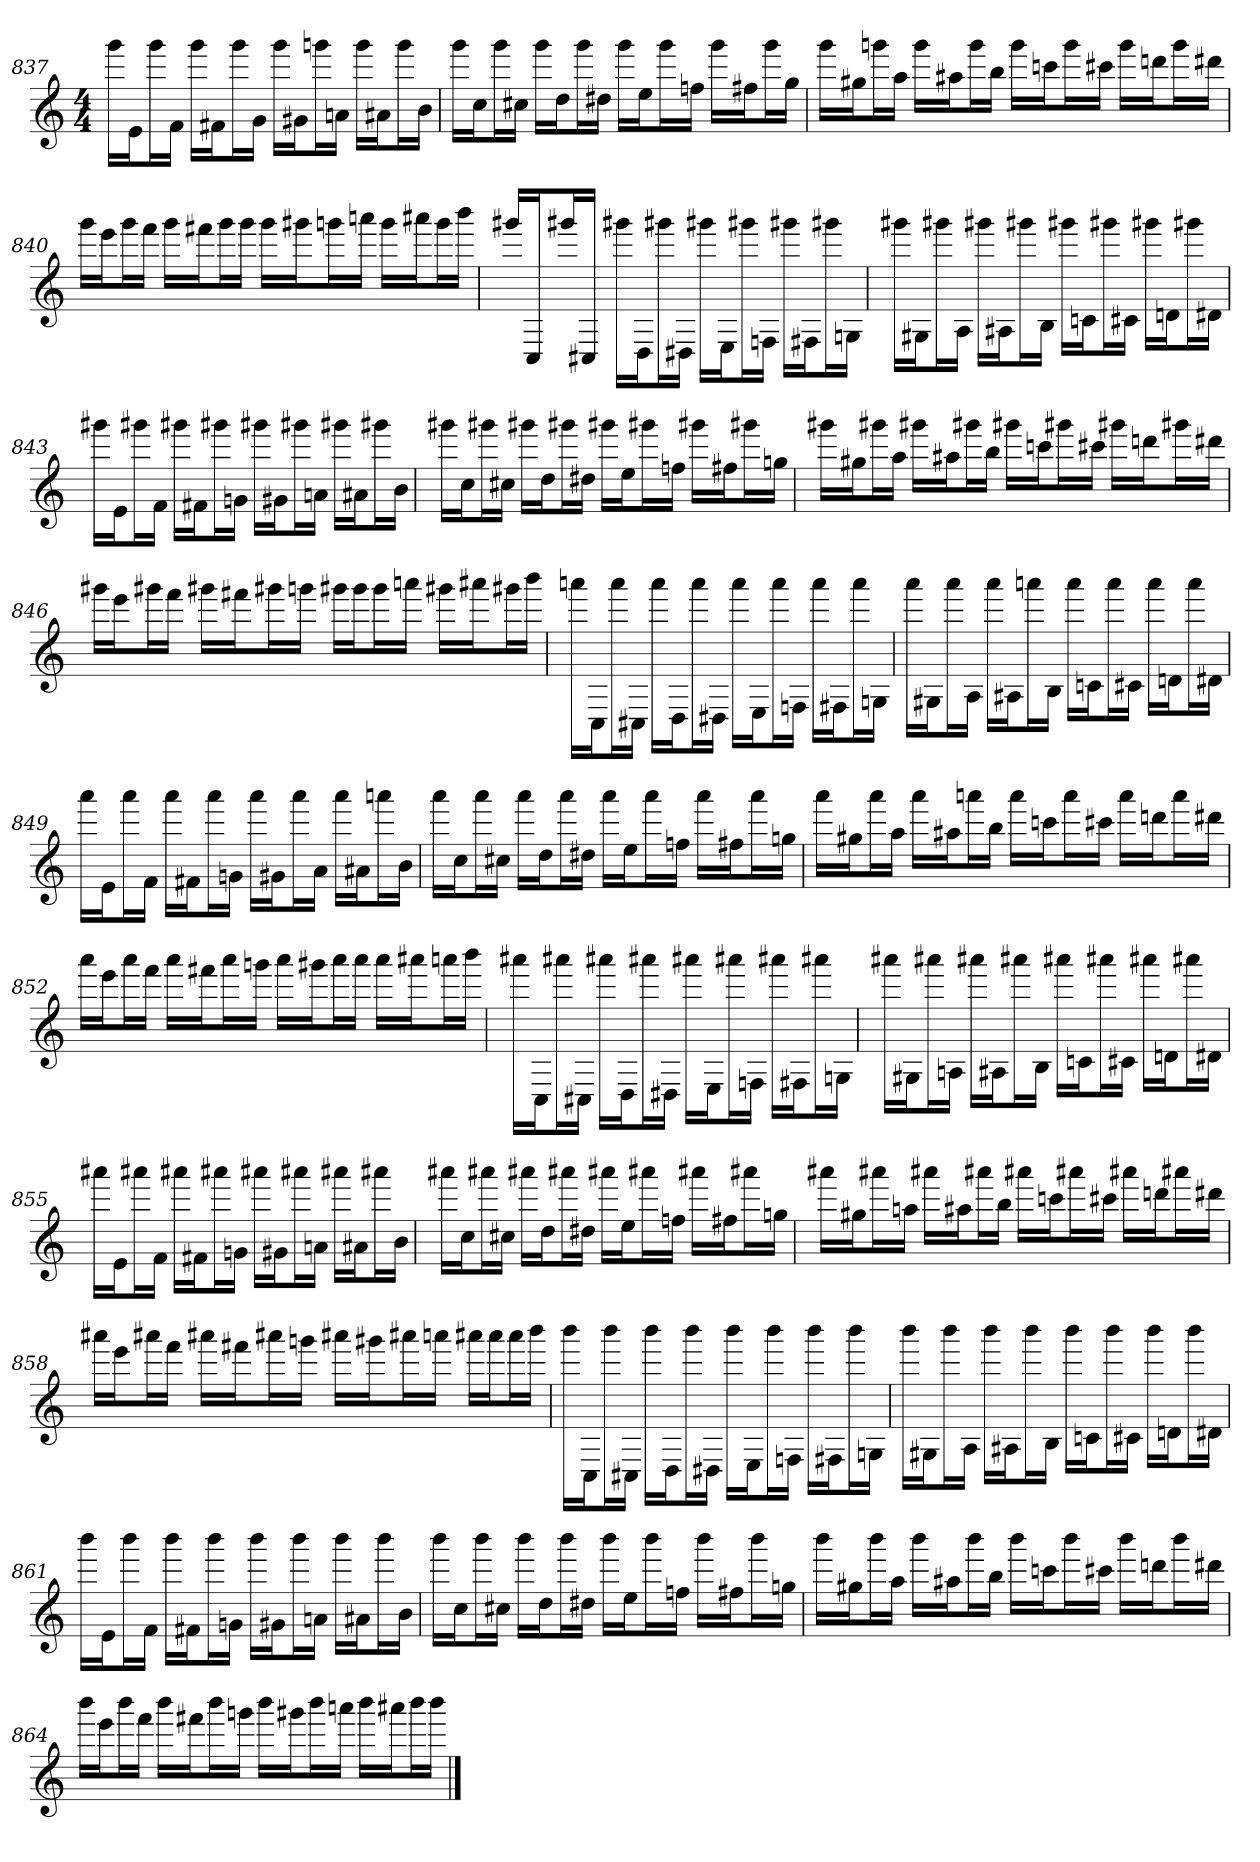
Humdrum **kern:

**kern
*part1
*staff1
*clefG2
*M4/4
=837
16ggg\LL
16e\J
16ggg\L
16f\JJ
16ggg\LL
16f#X\J
16ggg\L
16g\JJ
16ggg\LL
16g#X\J
16gggn\L
16an\JJ
16ggg\LL
16a#X\J
16ggg\L
16b\JJ
=838
16ggg\LL
16cc\J
16ggg\L
16cc#X\JJ
16ggg\LL
16dd\J
16ggg\L
16dd#X\JJ
16ggg\LL
16ee\J
16ggg\L
16ffn\JJ
16ggg\LL
16ff#X\J
16ggg\L
16gg\JJ
=839
16ggg\LL
16gg#X\J
16gggn\L
16aa\JJ
16ggg\LL
16aa#X\J
16ggg\L
16bb\JJ
16ggg\LL
16cccn\J
16ggg\L
16ccc#X\JJ
16ggg\LL
16dddn\J
16ggg\L
16ddd#X\JJ
=840
16ggg\LL
16eee\J
16ggg\L
16fff\JJ
16ggg\LL
16fff#X\J
16ggg\L
16ggg\JJ
16ggg\LL
16ggg#X\J
16gggn\L
16aaan\JJ
16ggg\LL
16aaa#X\J
16ggg\L
16bbb\JJ
=841
16ggg#X/LL
16C/J
16ggg#X/L
16C#X/JJ
16ggg#X\LL
16D\J
16ggg#X\L
16D#X\JJ
16ggg#X\LL
16E\J
16ggg#X\L
16Fn\JJ
16ggg#X\LL
16F#X\J
16ggg#X\L
16Gn\JJ
=842
16ggg#X\LL
16G#X\J
16ggg#X\L
16A\JJ
16ggg#X\LL
16A#X\J
16ggg#X\L
16B\JJ
16ggg#X\LL
16cn\J
16ggg#X\L
16c#X\JJ
16ggg#X\LL
16dn\J
16ggg#X\L
16d#X\JJ
=843
16ggg#X\LL
16e\J
16ggg#X\L
16f\JJ
16ggg#X\LL
16f#X\J
16ggg#X\L
16gn\JJ
16ggg#X\LL
16g#X\J
16ggg#X\L
16an\JJ
16ggg#X\LL
16a#X\J
16ggg#X\L
16b\JJ
=844
16ggg#X\LL
16cc\J
16ggg#X\L
16cc#X\JJ
16ggg#X\LL
16dd\J
16ggg#X\L
16dd#X\JJ
16ggg#X\LL
16ee\J
16ggg#X\L
16ffn\JJ
16ggg#X\LL
16ff#X\J
16ggg#X\L
16ggn\JJ
=845
16ggg#X\LL
16gg#X\J
16ggg#X\L
16aa\JJ
16ggg#X\LL
16aa#X\J
16ggg#X\L
16bb\JJ
16ggg#X\LL
16cccn\J
16ggg#X\L
16ccc#X\JJ
16ggg#X\LL
16dddn\J
16ggg#X\L
16ddd#X\JJ
=846
16ggg#X\LL
16eee\J
16ggg#X\L
16fff\JJ
16ggg#X\LL
16fff#X\J
16ggg#X\L
16gggn\JJ
16ggg#X\LL
16ggg#\J
16ggg#\L
16aaan\JJ
16ggg#X\LL
16aaa#X\J
16ggg#X\L
16bbb\JJ
=847
16aaan\LL
16C\J
16aaa\L
16C#X\JJ
16aaa\LL
16D\J
16aaa\L
16D#X\JJ
16aaa\LL
16E\J
16aaa\L
16Fn\JJ
16aaa\LL
16F#X\J
16aaa\L
16Gn\JJ
=848
16aaa\LL
16G#X\J
16aaa\L
16A\JJ
16aaa\LL
16A#X\J
16aaan\L
16B\JJ
16aaa\LL
16cn\J
16aaa\L
16c#X\JJ
16aaa\LL
16dn\J
16aaa\L
16d#X\JJ
=849
16aaa\LL
16e\J
16aaa\L
16f\JJ
16aaa\LL
16f#X\J
16aaa\L
16gn\JJ
16aaa\LL
16g#X\J
16aaa\L
16a\JJ
16aaa\LL
16a#X\J
16aaan\L
16b\JJ
=850
16aaa\LL
16cc\J
16aaa\L
16cc#X\JJ
16aaa\LL
16dd\J
16aaa\L
16dd#X\JJ
16aaa\LL
16ee\J
16aaa\L
16ffn\JJ
16aaa\LL
16ff#X\J
16aaa\L
16ggn\JJ
=851
16aaa\LL
16gg#X\J
16aaa\L
16aa\JJ
16aaa\LL
16aa#X\J
16aaan\L
16bb\JJ
16aaa\LL
16cccn\J
16aaa\L
16ccc#X\JJ
16aaa\LL
16dddn\J
16aaa\L
16ddd#X\JJ
=852
16aaa\LL
16eee\J
16aaa\L
16fff\JJ
16aaa\LL
16fff#X\J
16aaa\L
16gggn\JJ
16aaa\LL
16ggg#X\J
16aaa\L
16aaa\JJ
16aaa\LL
16aaa#X\J
16aaan\L
16bbb\JJ
=853
16aaa#X\LL
16C\J
16aaa#X\L
16C#X\JJ
16aaa#X\LL
16D\J
16aaa#X\L
16D#X\JJ
16aaa#X\LL
16E\J
16aaa#X\L
16Fn\JJ
16aaa#X\LL
16F#X\J
16aaa#X\L
16Gn\JJ
=854
16aaa#X\LL
16G#X\J
16aaa#X\L
16An\JJ
16aaa#X\LL
16A#X\J
16aaa#X\L
16B\JJ
16aaa#X\LL
16cn\J
16aaa#X\L
16c#X\JJ
16aaa#X\LL
16dn\J
16aaa#X\L
16d#X\JJ
=855
16aaa#X\LL
16e\J
16aaa#X\L
16f\JJ
16aaa#X\LL
16f#X\J
16aaa#X\L
16gn\JJ
16aaa#X\LL
16g#X\J
16aaa#X\L
16an\JJ
16aaa#X\LL
16a#X\J
16aaa#X\L
16b\JJ
=856
16aaa#X\LL
16cc\J
16aaa#X\L
16cc#X\JJ
16aaa#X\LL
16dd\J
16aaa#X\L
16dd#X\JJ
16aaa#X\LL
16ee\J
16aaa#X\L
16ffn\JJ
16aaa#X\LL
16ff#X\J
16aaa#X\L
16ggn\JJ
=857
16aaa#X\LL
16gg#X\J
16aaa#X\L
16aan\JJ
16aaa#X\LL
16aa#X\J
16aaa#X\L
16bb\JJ
16aaa#X\LL
16cccn\J
16aaa#X\L
16ccc#X\JJ
16aaa#X\LL
16dddn\J
16aaa#X\L
16ddd#X\JJ
=858
16aaa#X\LL
16eee\J
16aaa#X\L
16fff\JJ
16aaa#X\LL
16fff#X\J
16aaa#X\L
16gggn\JJ
16aaa#X\LL
16ggg#X\J
16aaa#X\L
16aaan\JJ
16aaa#X\LL
16aaa#\J
16aaa#\L
16bbb\JJ
=859
16bbb\LL
16C\J
16bbb\L
16C#X\JJ
16bbb\LL
16D\J
16bbb\L
16D#X\JJ
16bbb\LL
16E\J
16bbb\L
16Fn\JJ
16bbb\LL
16F#X\J
16bbb\L
16Gn\JJ
=860
16bbb\LL
16G#X\J
16bbb\L
16A\JJ
16bbb\LL
16A#X\J
16bbb\L
16B\JJ
16bbb\LL
16cn\J
16bbb\L
16c#X\JJ
16bbb\LL
16dn\J
16bbb\L
16d#X\JJ
=861
16bbb\LL
16e\J
16bbb\L
16f\JJ
16bbb\LL
16f#X\J
16bbb\L
16gn\JJ
16bbb\LL
16g#X\J
16bbb\L
16an\JJ
16bbb\LL
16a#X\J
16bbb\L
16b\JJ
=862
16bbb\LL
16cc\J
16bbb\L
16cc#X\JJ
16bbb\LL
16dd\J
16bbb\L
16dd#X\JJ
16bbb\LL
16ee\J
16bbb\L
16ffn\JJ
16bbb\LL
16ff#X\J
16bbb\L
16ggn\JJ
=863
16bbb\LL
16gg#X\J
16bbb\L
16aa\JJ
16bbb\LL
16aa#X\J
16bbb\L
16bb\JJ
16bbb\LL
16cccn\J
16bbb\L
16ccc#X\JJ
16bbb\LL
16dddn\J
16bbb\L
16ddd#X\JJ
=864
16bbb\LL
16eee\J
16bbb\L
16fff\JJ
16bbb\LL
16fff#X\J
16bbb\L
16gggn\JJ
16bbb\LL
16ggg#X\J
16bbb\L
16aaan\JJ
16bbb\LL
16aaa#X\J
16bbb\L
16bbb\JJ
==
*-
